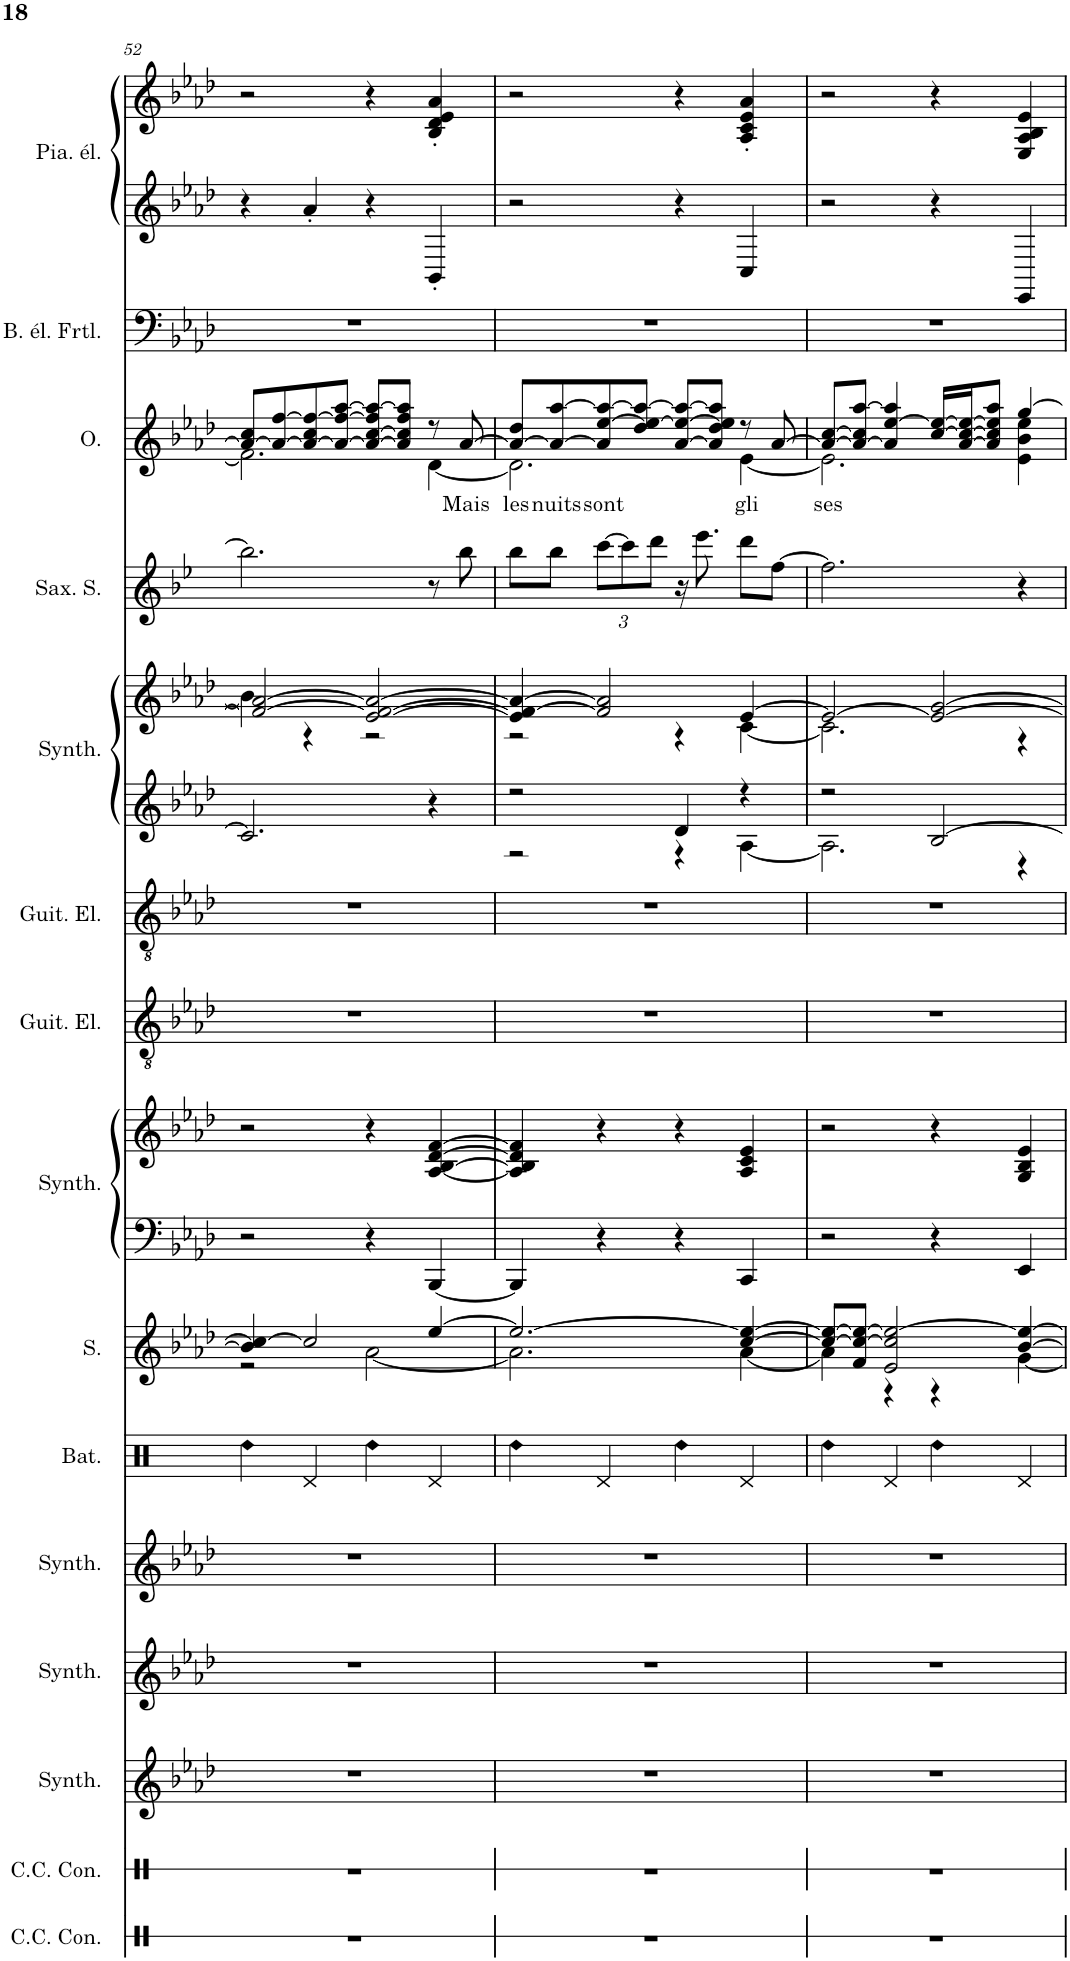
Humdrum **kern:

**kern	**kern	**kern	**kern	**kern	**kern	**kern	**kern	**kern	**kern	**kern	**kern	**kern	**kern	**kern	**text	**kern	**kern	**kern
*part15	*part14	*part13	*part12	*part11	*part10	*part9	*part8	*part8	*part7	*part6	*part5	*part5	*part4	*part3	*part3	*part2	*part1	*part1
*staff18	*staff17	*staff16	*staff15	*staff14	*staff13	*staff12	*staff11	*staff10	*staff9	*staff8	*staff7	*staff6	*staff5	*staff4	*staff4	*staff3	*staff2	*staff1
*I"Caisse claire de concert	*I"Caisse claire de concert	*I"Synthétiseur Pad	*I"Synthétiseur de dents de scie	*I"Synthétiseur d'effets	*I"Batterie	*I"Soprano	*I"Synthétiseur Pad	*	*I"Guitare électrique	*I"Guitare électrique	*I"Synthétiseur d'instruments à cordes	*	*I"Saxophone Soprano	*I"Oud	*	*I"Basse électrique fretless	*I"Piano électrique	*
*I'C.C. Con.	*I'C.C. Con.	*I'Synth.	*I'Synth.	*I'Synth.	*I'Bat.	*I'S.	*I'Synth.	*	*I'Guit. El.	*I'Guit. El.	*I'Synth.	*	*I'Sax. S.	*I'O.	*	*I'B. él. Frtl.	*I'Pia. él.	*
!!LO:PB:g=z
*clefX	*clefX	*clefG2	*clefG2	*clefG2	*clefX	*clefG2	*clefF4	*clefG2	*clefGv2	*clefGv2	*clefG2	*clefG2	*clefG2	*clefG2	*	*clefF4	*clefG2	*clefG2
*	*	*	*	*	*	*	*	*	*	*	*	*	*Trd1c2	*Trd7c12	*	*Trd7c12	*	*
*k[b-e-a-d-]	*k[b-e-a-d-]	*k[b-e-a-d-]	*k[b-e-a-d-]	*k[b-e-a-d-]	*k[]	*k[b-e-a-d-]	*k[b-e-a-d-]	*k[b-e-a-d-]	*k[b-e-a-d-]	*k[b-e-a-d-]	*k[b-e-a-d-]	*k[b-e-a-d-]	*k[b-e-]	*k[b-e-a-d-]	*	*k[b-e-a-d-]	*k[b-e-a-d-]	*k[b-e-a-d-]
*M4/4	*M4/4	*M4/4	*M4/4	*M4/4	*M4/4	*M4/4	*M4/4	*M4/4	*M4/4	*M4/4	*M4/4	*M4/4	*M4/4	*M4/4	*	*M4/4	*M4/4	*M4/4
=52	=52	=52	=52	=52	=52	=52	=52	=52	=52	=52	=52	=52	=52	=52	=52	=52	=52	=52
!	!	!	!	!	!LO:N:head=diamond	!	!	!	!	!	!	!	!	!	!	!	!	!
*	*	*	*	*	*	*^	*	*	*	*	*	*^	*	*^	*	*	*	*
1r	1r	1r	1r	1r	4Rdd\	4b-/] 4cc/_	2r	2r	2r	1r	1r	2.c/]	2f/_ [2a-/	4b-\]	2.bb-\]	8a-/_ 8cc/L	2.f\]	.	1r	4r	2r
.	.	.	.	.	.	.	.	.	.	.	.	.	.	.	.	8a-/_ [8ff/	.	.	.	.	.
.	.	.	.	.	4Rd/	2cc/]	.	.	.	.	.	.	.	4r	.	8a-/_ 8cc/ 8ff/_	.	.	.	4a-'/	.
.	.	.	.	.	.	.	.	.	.	.	.	.	.	.	.	8a-/_ 8ff/_ [8aa-/J	.	.	.	.	.
!	!	!	!	!	!LO:N:head=diamond	!	!	!	!	!	!	!	!	!	!	!	!	!	!	!	!
.	.	.	.	.	4Rdd\	.	[2a-\	4r	4r	.	.	.	[2e-/ 2f/_ 2a-/_	2r	.	8a-/_ [8cc/ 8ff/] 8aa-/_L	.	.	.	4r	4r
.	.	.	.	.	.	.	.	.	.	.	.	.	.	.	.	8a-/] 8cc/] 8ff/ 8aa-/]J	.	.	.	.	.
.	.	.	.	.	4Rd/	[4ee-/	.	[4BBB-/	[4A-/ [4B-/ [4d-/ [4f/	.	.	4r	.	.	8r	8r	[4d-\	.	.	4BB-'/	4B-/' 4d-/' 4e-/' 4a-/'
!	!	!	!	!	!	!	!	!	!	!	!	!	!	!	!	!	!	!LO:LY:b	!	!	!
.	.	.	.	.	.	.	.	.	.	.	.	.	.	.	8bb-\	[8a-/	.	Mais	.	.	.
=53	=53	=53	=53	=53	=53	=53	=53	=53	=53	=53	=53	=53	=53	=53	=53	=53	=53	=53	=53	=53	=53
!	!	!	!	!	!LO:N:head=diamond	!	!	!	!	!	!	!	!	!	!	!	!	!LO:LY:b	!	!	!
*	*	*	*	*	*	*	*	*	*	*	*	*^	*	*	*	*	*	*	*	*	*
1r	1r	1r	1r	1r	4Rdd\	2.ee-/_	2.a-\]	4BBB-/]	4A-/] 4B-/] 4d-/] 4f/]	1r	1r	2r	2r	4e-/] 4f/_ 4a-/_	2r	8bb-\L	8a-/_ 8dd-/L	2.d-\]	les	1r	2r	2r
!	!	!	!	!	!	!	!	!	!	!	!	!	!	!	!	!	!	!	!LO:LY:b	!	!	!
.	.	.	.	.	.	.	.	.	.	.	.	.	.	.	.	8bb-\J	8a-/_ [8aa-/	.	nuits	.	.	.
*	*	*	*	*	*	*	*	*	*	*	*	*	*	*	*	*Xbrackettup	*	*	*	*	*	*
!	!	!	!	!	!	!	!	!	!	!	!	!	!	!	!	!	!	!	!LO:LY:b	!	!	!
.	.	.	.	.	4Rd/	.	.	4r	4r	.	.	.	.	2f/] 2a-/]	.	[12ccc\L	8a-/] [8ee-/ 8aa-/_	.	sont	.	.	.
.	.	.	.	.	.	.	.	.	.	.	.	.	.	.	.	12ccc\]	.	.	.	.	.	.
.	.	.	.	.	.	.	.	.	.	.	.	.	.	.	.	.	8dd-/ 8ee-/_ 8aa-/_J	.	.	.	.	.
.	.	.	.	.	.	.	.	.	.	.	.	.	.	.	.	12ddd\J	.	.	.	.	.	.
!	!	!	!	!	!LO:N:head=diamond	!	!	!	!	!	!	!	!	!	!	!	!	!	!	!	!	!
.	.	.	.	.	4Rdd\	.	.	4r	4r	.	.	4d-/	4r	.	4r	16r	[8a-/ 8ee-/_ 8aa-/_L	.	.	.	4r	4r
.	.	.	.	.	.	.	.	.	.	.	.	.	.	.	.	8.eee-\	.	.	.	.	.	.
.	.	.	.	.	.	.	.	.	.	.	.	.	.	.	.	.	8a-/] 8dd-/ 8ee-/] 8aa-/]J	.	.	.	.	.
!	!	!	!	!	!	!	!	!	!	!	!	!	!	!	!	!	!	!	!LO:LY:b	!	!	!
.	.	.	.	.	4Rd/	[4cc/ 4ee-/_	[4a-\	4CC/	4A-/ 4c/ 4e-/	.	.	4r	[4A-\	[4e-/	[4c\	8ddd\L	8r	[4e-\	gli	.	4C/	4A-/' 4c/' 4e-/' 4a-/'
.	.	.	.	.	.	.	.	.	.	.	.	.	.	.	.	[8ff\J	[8a-/	.	.	.	.	.
=54	=54	=54	=54	=54	=54	=54	=54	=54	=54	=54	=54	=54	=54	=54	=54	=54	=54	=54	=54	=54	=54	=54
!	!	!	!	!	!LO:N:head=diamond	!	!	!	!	!	!	!	!	!	!	!	!	!	!LO:LY:b	!	!	!
1r	1r	1r	1r	1r	4Rdd\	8cc/_ 8ee-/_L	4a-\]	2r	2r	1r	1r	2r	2.A-\]	2e-/_	2.c\]	2.ff\]	8a-/_ [8cc/L	2.e-\]	ses	1r	2r	2r
.	.	.	.	.	.	8f/ 8cc/_ 8ee-/_J	.	.	.	.	.	.	.	.	.	.	8a-/_ 8cc/] [8aa-/J	.	.	.	.	.
.	.	.	.	.	4Rd/	2e-/ 2cc/] 2ee-/_	4r	.	.	.	.	.	.	.	.	.	4a-/] [4ee-/ 4aa-/]	.	.	.	.	.
!	!	!	!	!	!LO:N:head=diamond	!	!	!	!	!	!	!	!	!	!	!	!	!	!	!	!	!
.	.	.	.	.	4Rdd\	.	4r	4r	4r	.	.	[2B-/	.	2e-/_ [2g/	.	.	[16cc/ 16ee-/_LL	.	.	.	4r	4r
.	.	.	.	.	.	.	.	.	.	.	.	.	.	.	.	.	[16a-/ 16cc/_ 16ee-/_J	.	.	.	.	.
.	.	.	.	.	.	.	.	.	.	.	.	.	.	.	.	.	8a-/] 8cc/] 8ee-/] 8aa-/J	.	.	.	.	.
.	.	.	.	.	4Rd/	[4b-/ 4ee-/_	[4g\	4EE-/	4G/ 4B-/ 4e-/	.	.	.	4r	.	4r	4r	[4gg/	4e-\ 4b-\ 4ee-\	.	.	4EE-/	4E-/ 4A-/ 4B-/ 4e-/
*	*	*	*	*	*	*	*	*	*	*	*	*v	*v	*	*	*	*v	*v	*	*	*	*
*	*	*	*	*	*	*v	*v	*	*	*	*	*	*v	*v	*	*	*	*	*	*
=	=	=	=	=	=	=	=	=	=	=	=	=	=	=	=	=	=	=
*-	*-	*-	*-	*-	*-	*-	*-	*-	*-	*-	*-	*-	*-	*-	*-	*-	*-	*-
